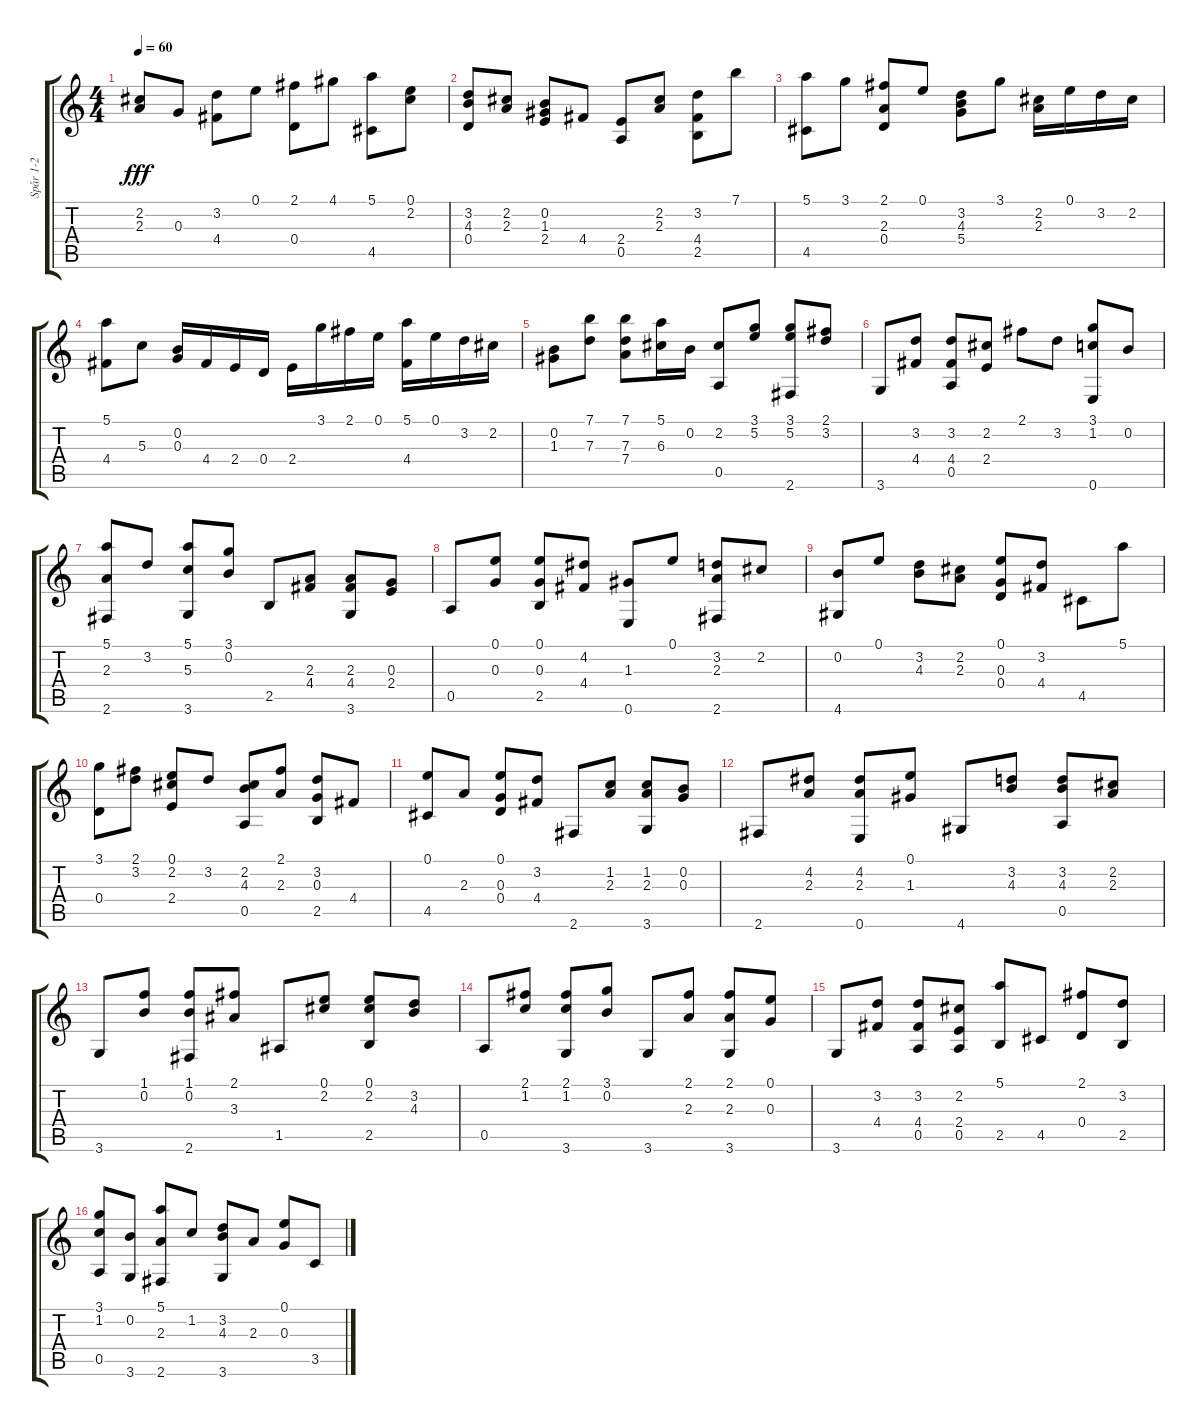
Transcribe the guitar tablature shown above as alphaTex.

\track ("Spår 1-2" "Spår 1-2") {instrument acousticguitarnylon}
\staff {score tabs}
\tuning (E4 B3 G3 D3 A2 E2) {hide}
\ts (4 4)
\tempo 60
\clef g2
\ks c
(2.2 2.3).8{dy fff} 0.3.8 (3.2 4.4).8 0.1.8 (2.1 0.4).8 4.1.8 (5.1 4.5).8 (0.1 2.2).8 |
(3.2 4.3 0.4).8 (2.2 2.3).8 (0.2 1.3 2.4).8 4.4.8 (2.4 0.5).8 (2.2 2.3).8 (3.2 4.4 2.5).8 7.1.8 |
(5.1 4.5).8 3.1.8 (2.1 2.3 0.4).8 0.1.8 (3.2 4.3 5.4).8 3.1.8 (2.2 2.3).16 0.1.16 3.2.16 2.2.16 |
(5.1 4.4).8 5.3.8 (0.2 0.3).16 4.4.16 2.4.16 0.4.16 2.4.16 3.1.16 2.1.16 0.1.16 (5.1 4.4).16 0.1.16 3.2.16 2.2.16 |
(0.2 1.3).8 (7.1 7.3).8 (7.1 7.3 7.4).8 (5.1 6.3).16 0.2.16 (2.2 0.5).8 (3.1 5.2).8 (3.1 5.2 2.6).8 (2.1 3.2).8 |
3.6.8 (3.2 4.4).8 (3.2 4.4 0.5).8 (2.2 2.4).8 2.1.8 3.2.8 (3.1 1.2 0.6).8 0.2.8 |
(5.1 2.3 2.6).8 3.2.8 (5.1 5.3 3.6).8 (3.1 0.2).8 2.5.8 (2.3 4.4).8 (2.3 4.4 3.6).8 (0.3 2.4).8 |
0.5.8 (0.1 0.3).8 (0.1 0.3 2.5).8 (4.2 4.4).8 (1.3 0.6).8 0.1.8 (3.2 2.3 2.6).8 2.2.8 |
(0.2 4.6).8 0.1.8 (3.2 4.3).8 (2.2 2.3).8 (0.1 0.3 0.4).8 (3.2 4.4).8 4.5.8 5.1.8 |
(3.1 0.4).8 (2.1 3.2).8 (0.1 2.2 2.4).8 3.2.8 (2.2 4.3 0.5).8 (2.1 2.3).8 (3.2 0.3 2.5).8 4.4.8 |
(0.1 4.5).8 2.3.8 (0.1 0.3 0.4).8 (3.2 4.4).8 2.6.8 (1.2 2.3).8 (1.2 2.3 3.6).8 (0.2 0.3).8 |
2.6.8 (4.2 2.3).8 (4.2 2.3 0.6).8 (0.1 1.3).8 4.6.8 (3.2 4.3).8 (3.2 4.3 0.5).8 (2.2 2.3).8 |
3.6.8 (1.1 0.2).8 (1.1 0.2 2.6).8 (2.1 3.3).8 1.5.8 (0.1 2.2).8 (0.1 2.2 2.5).8 (3.2 4.3).8 |
0.5.8 (2.1 1.2).8 (2.1 1.2 3.6).8 (3.1 0.2).8 3.6.8 (2.1 2.3).8 (2.1 2.3 3.6).8 (0.1 0.3).8 |
3.6.8 (3.2 4.4).8 (3.2 4.4 0.5).8 (2.2 2.4 0.5).8 (5.1 2.5).8 4.5.8 (2.1 0.4).8 (3.2 2.5).8 |
(3.1 1.2 0.5).8 (0.2 3.6).8 (5.1 2.3 2.6).8 1.2.8 (3.2 4.3 3.6).8 2.3.8 (0.1 0.3).8 3.5.8
